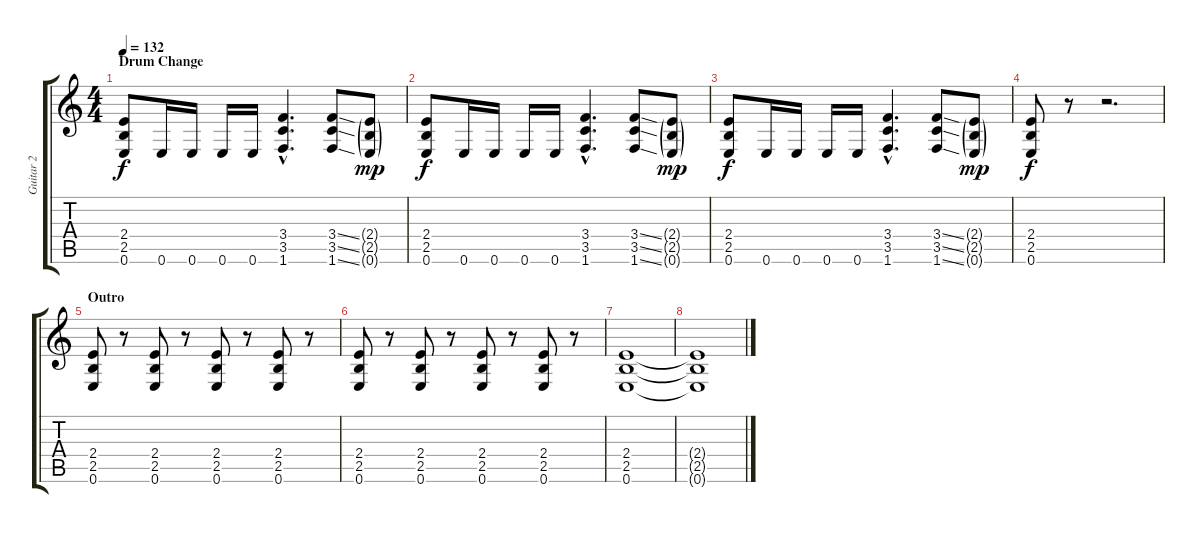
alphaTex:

\track ("Guitar 2" "Guitar 2") {instrument distortionguitar}
\staff {score tabs}
\tuning (E4 B3 G3 D3 A2 E2) {hide}
\ts (4 4)
\section ("" "Drum Change")
\tempo 132
\clef g2
\ks c
(2.4 2.5 0.6).8{dy f} 0.6.16 0.6.16 0.6.16 0.6.16 (3.4{hac} 3.5{hac} 1.6{hac}).4{d} (3.4{ss} 3.5{ss} 1.6{ss}).8 (2.4{g} 2.5{g} 0.6{g}).8{dy mp} |
(2.4 2.5 0.6).8{dy f} 0.6.16 0.6.16 0.6.16 0.6.16 (3.4{hac} 3.5{hac} 1.6{hac}).4{d} (3.4{ss} 3.5{ss} 1.6{ss}).8 (2.4{g} 2.5{g} 0.6{g}).8{dy mp} |
(2.4 2.5 0.6).8{dy f} 0.6.16 0.6.16 0.6.16 0.6.16 (3.4{hac} 3.5{hac} 1.6{hac}).4{d} (3.4{ss} 3.5{ss} 1.6{ss}).8 (2.4{g} 2.5{g} 0.6{g}).8{dy mp} |
(2.4 2.5 0.6).8{dy f} r.8 r.2{d} |
\section ("" "Outro")
(2.4 2.5 0.6).8 r.8 (2.4 2.5 0.6).8 r.8 (2.4 2.5 0.6).8 r.8 (2.4 2.5 0.6).8 r.8 |
(2.4 2.5 0.6).8 r.8 (2.4 2.5 0.6).8 r.8 (2.4 2.5 0.6).8 r.8 (2.4 2.5 0.6).8 r.8 |
(2.4 2.5 0.6).1 |
(2.4{t} 2.5{t} 0.6{t}).1
